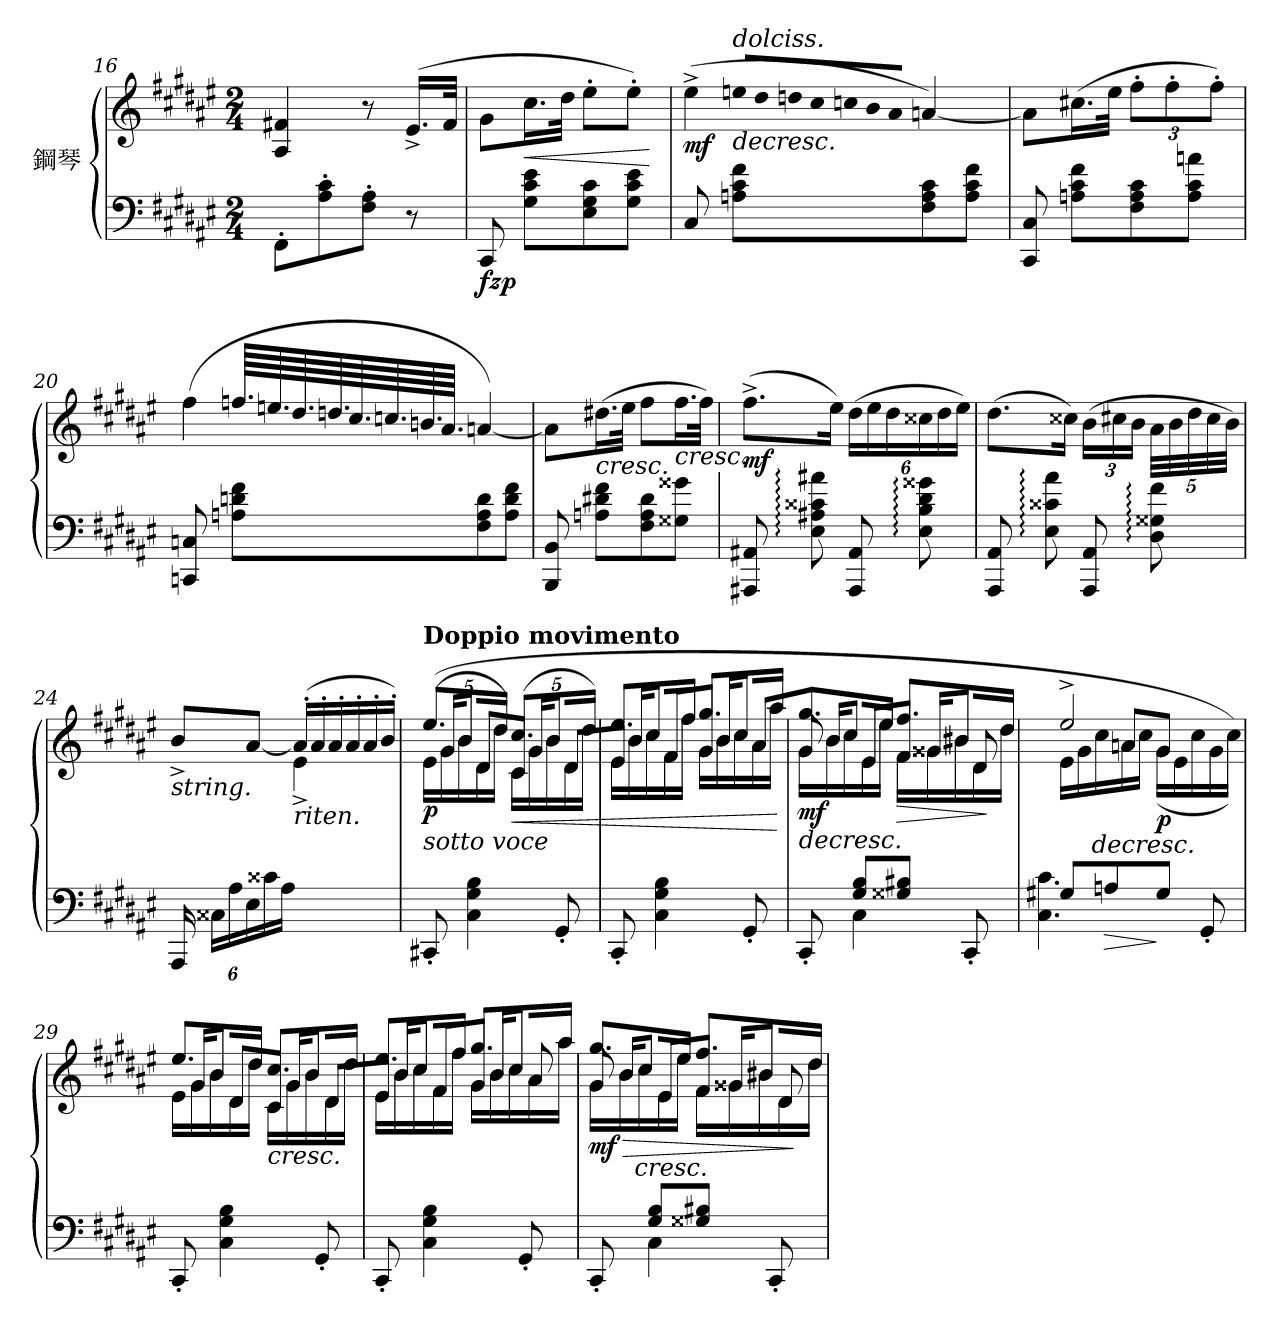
**kern	**kern	**dynam
*part1	*part1	*part1
*staff2	*staff1	*staff1/2
*I"鋼琴	*	*
*clefF4	*clefG2	*
*k[f#c#g#d#a#e#]	*k[f#c#g#d#a#e#]	*
*M2/4	*M2/4	*
=16	=16	=16
8FF#'\L	4A#/ 4f#X/	.
8A#\' 8c#\'	.	.
8F#\' 8A#\'J	8r	.
8r	(>16.e#^/LL	.
.	32f#/JJk	.
=17	=17	=17
!	!	!LO:DY:b=2
!	!	!LO:DY:n=1:b
8CC#/	8g#\L	fz p
!	!	!LO:HP:b
8G#\ 8c#\ 8e#\L	16.cc#\L	<
.	32dd#\JJk	.
8E#\ 8G#\ 8c#\	8ee#'\L	.
8G#\ 8c#\ 8e#\J	8ee#'\J)	.
.	.	[
=18	=18	=18
*	*^	*
!	!	!	!LO:DY:b
8C#/	(<4ee#^\	8ryy	mf
*	*	*Xtuplet	*
!	!	!LO:TX:a:i:t=dolciss.	!
!	!	!LO:N:vis=8	!LO:HP:b
8An\ 8c#\ 8f#\L	.	960%17een!/L	>
!	!	!LO:N:vis=8	!
.	.	960%17dd#!/	.
!	!	!LO:N:vis=8	!
.	.	960%17ddn!/	.
!	!	!LO:N:vis=8	!
.	.	960%17cc#!/	.
!	!	!LO:N:vis=8	!
.	.	960%17ccn!/	.
!	!	!LO:N:vis=8	!
.	.	960%17b!/	.
!	!	!LO:N:vis=8	!
.	.	960%17a#!/J	.
.	.	960%241ryy	.
8F#\ 8A\ 8c#\	[4an/)	.	.
8A\ 8c#\ 8f#\J	.	.	.
*	*v	*v	*
!!LO:LB:g=z
=19	=19	=19
8CC#/ 8C#/	8a\L]	.
8An\ 8c#\ 8f#\L	(>16.cc#X\L	.
.	32ee#\JJk	.
*	*tuplet	*
*	*Xbrackettup	*
8F#\ 8A\ 8c#\	12ff#'\L	.
.	12ff#'\	.
8A\ 8c#\ 8an\J	.	.
.	12ff#'\J)	.
=20	=20	=20
*	*MM36	*
*	*^	*
!	!	!	!LO:DY:b
!	!	!	!LO:DY:n=1:b
8CCn/ 8Cn/	(>4ff#\	8ryy	pp other-dynamics
*	*	*Xtuplet	*
8An\ 8dn\ 8f#\L	.	96.ffn!/L	.
.	.	96.een!/	.
.	.	96.dd#!/	.
.	.	96.ddn!/	.
.	.	96.cc#!/	.
.	.	96.ccn!/	.
.	.	96.bn!/	.
.	.	96.a#!/J	.
8F#\ 8A\ 8d\	[4an/)	4ryy	.
8A\ 8d\ 8f#\J	.	.	.
*	*v	*v	*
=21	=21	=21
8BBB/ 8BB/	8a\L]	.
!	!	!LO:HP:b
8An\ 8d#X\ 8f#\L	(>16.dd#X\L	<
.	32ee#\JJk	.
8F#\ 8A\ 8d#\	8ff#\L	.
!	!LO:TX:b:i:t=cresc.	!
8G##X\ 8g##X\J	16.ff#\L	.
.	32ff#\JJk)	.
.	.	]
!!LO:LB:g=z
=22	=22	=22
!	!	!LO:DY:b
8AAA#X/ 8AA#X/	(>8.ff#^\L	mf
8E#\: 8A#X\: 8c##X\: 8a#X\:	.	.
.	16ee#\Jk)	.
*	*tuplet	*
8AAA#/ 8AA#/	(>24dd#\LL	.
.	24ee#\	.
.	24dd#\	.
8E#\: 8B\: 8d#\: 8g##X\:	24cc##X\	.
.	24dd#\	.
.	24ee#\JJ)	.
=23	=23	=23
8AAA#/ 8AA#/	(>8.dd#\L	.
8E#\: 8c##X\: 8a#\:	.	.
.	16cc##X\Jk)	.
8AAA#/ 8AA#/	(>24b\LL	.
.	24cc#X\	.
.	24b\JJ	.
8D#\: 8G##X\: 8f#\:	40a#\LLL	.
.	40b\	.
.	40dd#\	.
.	40cc#\	.
.	40b\JJJ)	.
=24	=24	=24
*Xbrackettup	*	*
*	*^	*
!	!LO:TX:b:i:t=string.	!	!
24AAA#/	8b^/L	4ryy	.
24C##X\LL	.	.	.
24A#\	.	.	.
24E#\	[8a#/J	.	.
24c##X\	.	.	.
24A#\JJ	.	.	.
*	*Xtuplet	*	*
*	*MM32	*	*
!	!LO:TX:b:i:t=riten.	!	!
4ryy	(>24a#'/LL]	4e#^\	.
*	*MM28	*	*
.	24a#'/	.	.
*	*MM24	*	*
.	24a#'/	.	.
*	*MM20	*	*
.	24a#'/	.	.
*	*MM16	*	*
.	24a#'/	.	.
*	*MM10	*	*
.	24b'/JJ)	.	.
!!LO:PB:g=z
=25	=25	=25	=25
*	*tuplet	*Xtuplet	*
*	*^	*^	*
!	!LO:TX:a:B:t=Doppio movimento	!	!	!	!
!	!LO:TX:b:i:t=sotto voce	!	!	!	!
!	!	!	!	!	!LO:DY:b
8CC#X'/	(>(>10.ee#/L	20e#\LL	20rcyy	20ryy	p
.	.	20g#\	20g#/KL	20ryy	.
.	.	20b\	10b/J	20ryy	.
4C#\ 4G#\ 4B\	.	.	.	.	.
.	20rgyy	20d#\	.	10d#/L	.
.	20dd#/Jk)	20dd#\JJ	20rcyy	.	.
*	*tuplet	*	*	*	*
!	!	!	!	!	!LO:HP:b
*	*	*Xtuplet	*	*	*
.	(>10.cc#/L	20c#\LL	20rcyy	10c#/J	<
.	.	20g#\	20g#/KL	.	.
.	.	20b\	10b/J	20ryy	.
8GG#'/	.	.	.	.	.
.	20rgyy	20d#\	.	10d#/L	.
.	20dd#/Jk)	20dd#\JJ	20rcyy	.	.
=26	=26	=26	=26	=26	=26
8CC#'/	10.ee#/L	20e#\LL	20rcyy	10e#/J	.
.	.	20b\	20b/KL	.	.
.	.	20cc#\	10cc#/J	20ryy	.
4C#\ 4G#\ 4B\	.	.	.	.	.
.	20rgyy	20f#\	.	10f#/L	.
.	20ff#/Jk	20ff#\JJ	20rcyy	.	.
.	10.gg#/L	20g#\LL	20rcyy	10g#/J	.
.	.	20b\	20b/KL	.	.
.	.	20cc#\	10cc#/J	20ryy	.
8GG#'/	.	.	.	.	.
.	20rgyy	20a#\	.	10a#/L	.
.	20aa#/Jk	20aa#\JJ	20rcyy	.	.
*	*v	*v	*v	*v	*
.	.	[
=27	=27	=27
*^	*	*
!	!	!	!LO:HP:b
*	*	*^	*
*	*	*	*^	*
*	*	*	*	*^	*
!	!	!	!	!	!	!LO:DY:n=1:b
8CC#'/	8ryy	10.gg#/L	20g#\LL	20rcyy	10g#/J	> mf
.	.	.	20b\	20b/KL	.	.
.	.	.	20cc#\	10cc#/J	20ryy	.
4C#\	8G#/ 8B/L	.	.	.	.	.
.	.	20rgyy	20e#\	.	10e#/L	.
.	.	20ee#/Jk	20ee#\JJ	20rcyy	.	[
!	!	!	!	!	!	!LO:HP:b
.	8G##X/ 8B#X/J	10.ff#/L	20f#\LL	20rcyy	10f#/J	>
.	.	.	20g##X\	20g##/KL	.	.
.	.	.	20b#X\	10b#/J	20ryy	.
8CC#'/	8ryy	.	.	.	.	.
.	.	20rgyy	20d#\	.	10d#/	.
.	.	20dd#/Jk	20dd#\JJ	20rcyy	.	]
*	*	*	*	*v	*v	*
!!LO:LB:g=z
=28	=28	=28	=28	=28	=28
8G#X/L	4.C#\ 4.c#\	2ee#^/	20e#\LL	20ryy	.
.	.	.	20g#\	20ryy	.
!	!	!	!	!	!LO:HP:b
.	.	.	20cc#\	20ryy	>
!	!	!	!	!	!LO:HP:b=2
8An/	.	.	.	.	>
.	.	.	20an\	10a/L	.
.	.	.	20cc#\JJ	.	.
!	!	!	!	!	!LO:DY:n=1:b
8G#/J	.	.	(>20g#\LL	10g#/J	] ] p
.	.	.	20e#\	.	.
.	.	.	20cc#\	20ryy	.
8GG#'/	8ryy	.	.	.	.
.	.	.	20g#\	10ryy	.
.	.	.	20cc#\JJ))	.	.
*v	*v	*	*	*	*
=29	=29	=29	=29	=29
*	*	*	*^	*
8CC#'/	10.ee#/L	20e#\LL	20rcyy	20ryy	.
.	.	20g#\	20g#/KL	20ryy	.
.	.	20b\	10b/J	20ryy	.
4C#\ 4G#\ 4B\	.	.	.	.	.
.	20rgyy	20d#\	.	10d#/L	.
.	20dd#/Jk	20dd#\JJ	20rcyy	.	.
!	!	!	!	!	!LO:HP:b
.	10.cc#/L	20c#\LL	20rcyy	10c#/J	<
.	.	20g#\	20g#/KL	.	.
.	.	20b\	10b/J	20ryy	.
8GG#'/	.	.	.	.	.
.	20rgyy	20d#\	.	10d#/L	.
.	20dd#/Jk	20dd#\JJ	20rcyy	.	.
=30	=30	=30	=30	=30	=30
8CC#'/	10.ee#/L	20e#\LL	20rcyy	10e#/J	.
.	.	20b\	20b/KL	.	.
.	.	20cc#\	10cc#/J	20ryy	.
4C#\ 4G#\ 4B\	.	.	.	.	.
.	20rgyy	20f#\	.	10f#/L	.
.	20ff#/Jk	20ff#\JJ	20rcyy	.	.
.	10.gg#/L	20g#\LL	20rcyy	10g#/J	.
.	.	20b\	20b/KL	.	.
.	.	20cc#\	10cc#/J	20ryy	.
8GG#'/	.	.	.	.	.
.	20rgyy	20a#\	.	10a#/	.
.	20aa#/Jk	20aa#\JJ	20rcyy	.	.
*	*v	*v	*v	*v	*
.	.	]
!!LO:LB:g=z
=31	=31	=31
*^	*	*
!	!	!	!LO:HP:b
*	*	*^	*
*	*	*	*^	*
*	*	*	*	*^	*
!	!	!	!	!	!	!LO:DY:n=1:b
8CC#'/	8ryy	10.gg#/L	20g#\LL	20rcyy	10g#/	> mf
.	.	.	20b\	20b/KL	.	.
!	!	!	!LO:TX:b:i:t=cresc.	!	!	!
.	.	.	20cc#\	10cc#/J	20ryy	.
4C#\	8G#/ 8B/L	.	.	.	.	.
.	.	20rgyy	20e#\	.	10e#/L	.
.	.	20ee#/Jk	20ee#\JJ	20rcyy	.	[
.	8G##X/ 8B#X/J	10.ff#/L	20f#\LL	20rcyy	10f#/J	.
.	.	.	20g##X\	20g##/KL	.	.
.	.	.	20b#X\	10b#/J	20ryy	.
8CC#'/	8ryy	.	.	.	.	.
.	.	20rgyy	20d#\	.	10d#/L	.
.	.	20dd#/Jk	20dd#\JJ	20rcyy	.	]
*v	*v	*	*	*	*	*
*	*v	*v	*v	*v	*
=	=	=
*-	*-	*-
